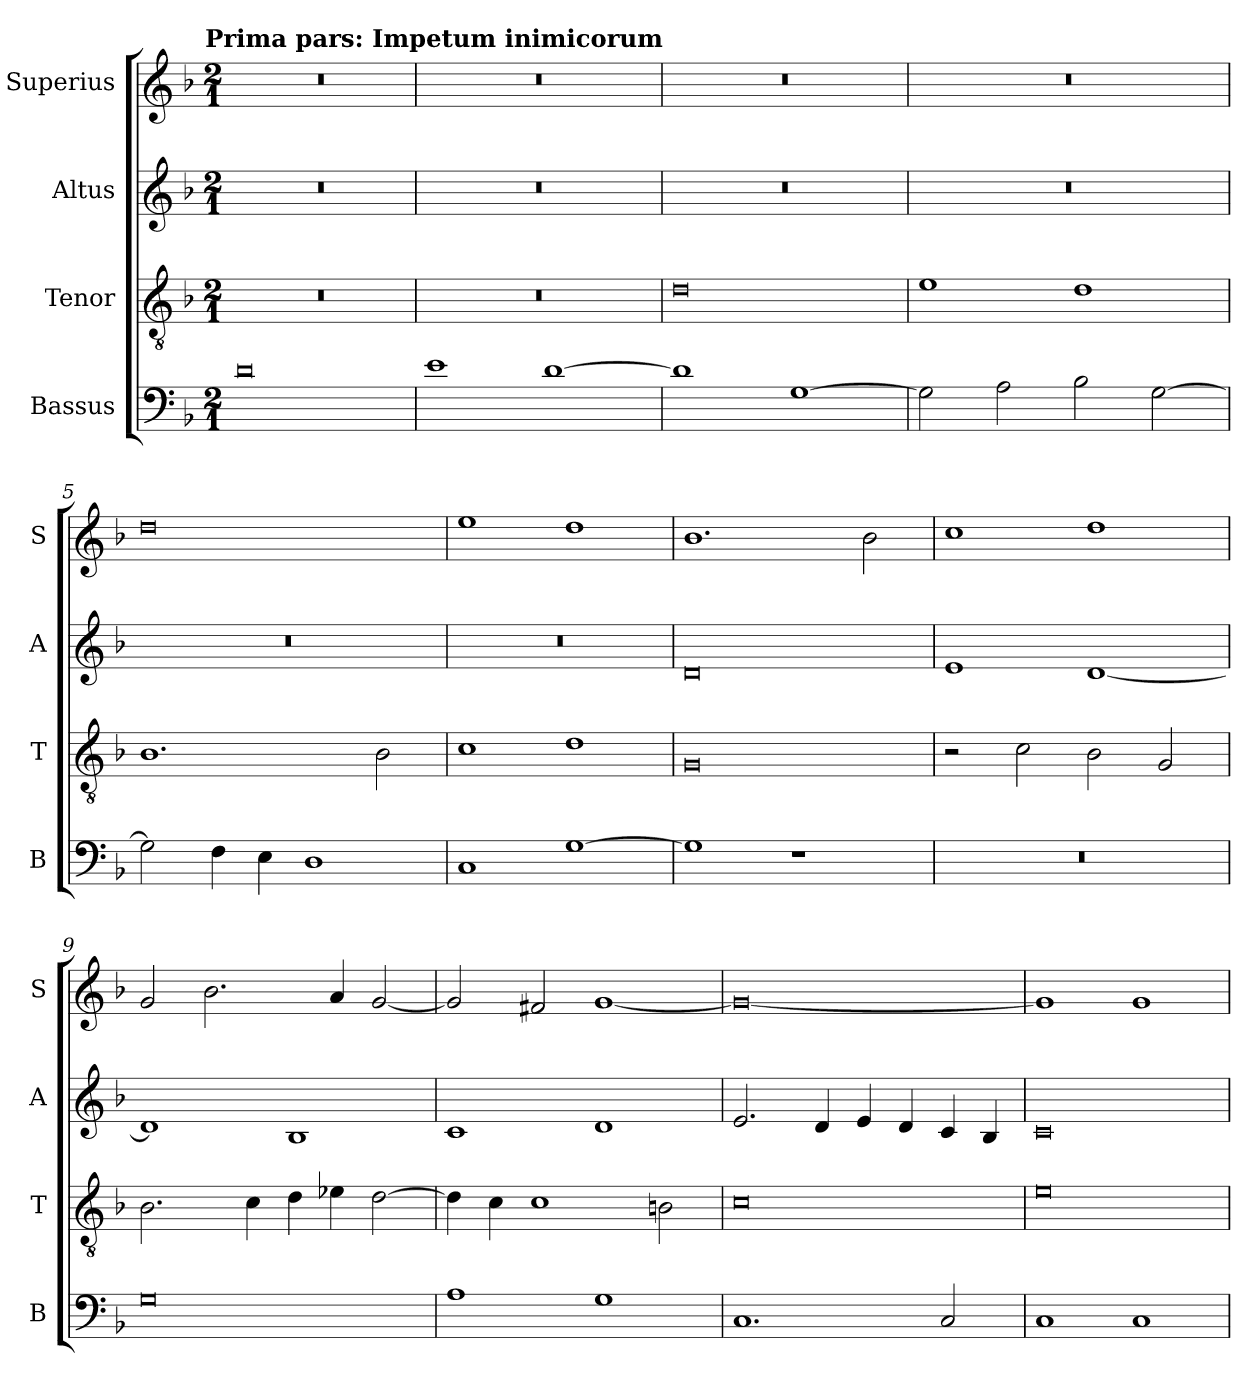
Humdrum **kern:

**kern	**kern	**kern	**kern
*part4	*part3	*part2	*part1
*staff4	*staff3	*staff2	*staff1
*I"Bassus	*I"Tenor	*I"Altus	*I"Superius
*I'B	*I'T	*I'A	*I'S
*clefF4	*clefGv2	*clefG2	*clefG2
*k[b-]	*k[b-]	*k[b-]	*k[b-]
*F:	*F:	*F:	*F:
!!LO:TX:omd:t=Prima pars&colon; Impetum inimicorum
*M2/1	*M2/1	*M2/1	*M2/1
=1	=1	=1	=1
0d	0r	0r	0r
=2	=2	=2	=2
1e	0r	0r	0r
[1d	.	.	.
=3	=3	=3	=3
1d]	0d	0r	0r
[1G	.	.	.
=4	=4	=4	=4
2G]	1e	0r	0r
2A	.	.	.
2B-	1d	.	.
[2G	.	.	.
=5	=5	=5	=5
2G]	1.B-	0r	0dd
4F	.	.	.
4E	.	.	.
1D	.	.	.
.	2B-	.	.
=6	=6	=6	=6
1C	1c	0r	1ee
[1G	1d	.	1dd
=7	=7	=7	=7
1G]	0G	0d	1.b-
1r	.	.	.
.	.	.	2b-
=8	=8	=8	=8
0r	2r	1e	1cc
.	2c	.	.
.	2B-	[1d	1dd
.	2G	.	.
=9	=9	=9	=9
0G	2.B-	1d]	2g
.	.	.	2.b-
.	4c	.	.
.	4d	1B-	.
.	4e-X	.	4a
.	[2d	.	[2g
=10	=10	=10	=10
1A	4d]	1c	2g]
.	4c	.	.
.	1c	.	2f#X
1G	.	1d	[1g
.	2Bn	.	.
=11	=11	=11	=11
1.C	0c	2.e	0g_
.	.	4d	.
.	.	4e	.
.	.	4d	.
2C	.	4c	.
.	.	4B-	.
=12	=12	=12	=12
1C	0e	0c	1g]
1C	.	.	1g
=	=	=	=
*-	*-	*-	*-
